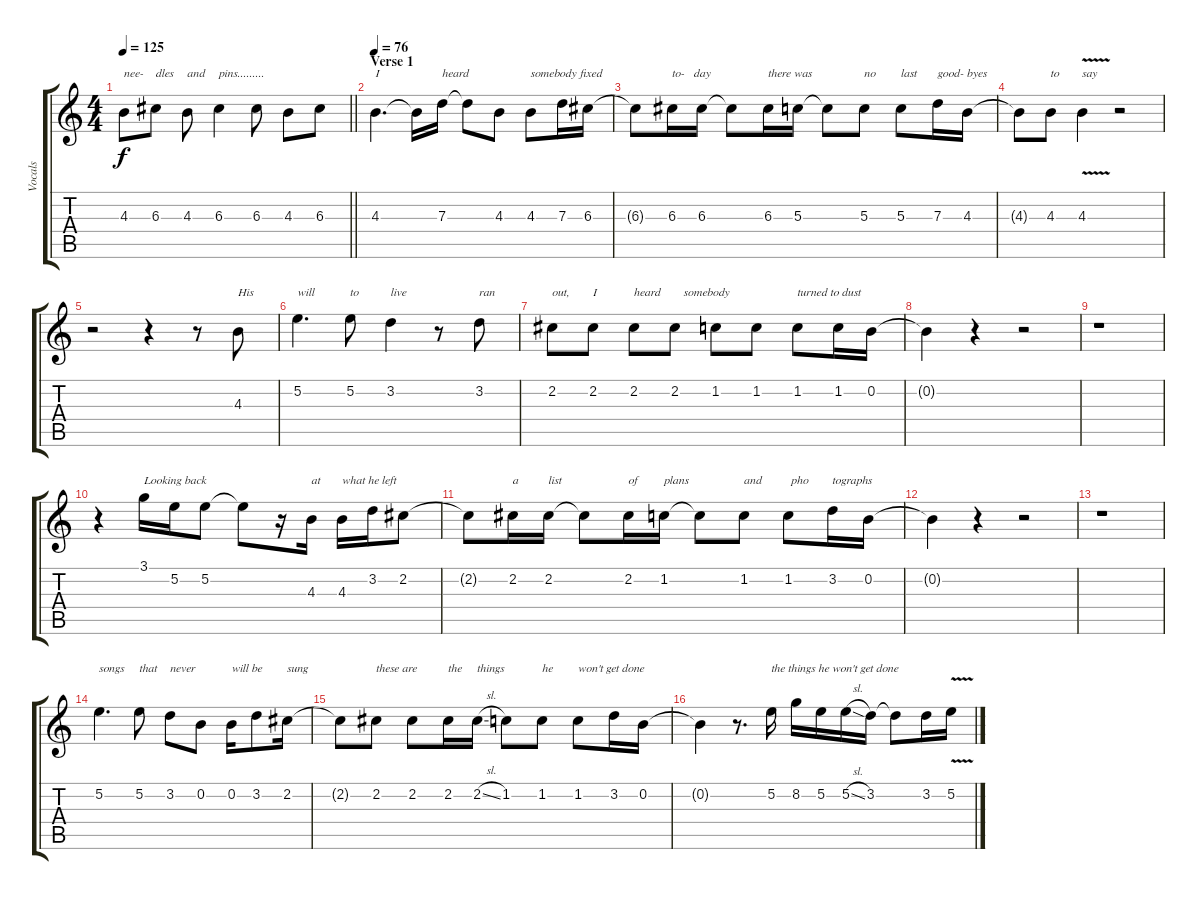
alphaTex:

\track ("Vocals" "Vocals") {instrument overdrivenguitar}
\staff {score tabs}
\tuning (E4 B3 G3 D3 A2 E2) {hide}
\ts (4 4)
\tempo 125
\clef g2
\barLineRight lightlight
\ks c
4.3.8{txt "nee-" dy f} 6.3.8{txt "dles"} 4.3.8{txt "and"} 6.3.4{txt "pins........."} 6.3.8 4.3.8 6.3.8 |
\section ("" "Verse 1")
\tempo 76
4.3.4{d txt "I" volume 16} 4.3{t}.16 7.3.16{txt "heard"} 7.3{t}.8 4.3.8 4.3.8{txt "somebody fixed"} 7.3.16 6.3.16 |
6.3{t}.8 6.3.16{txt "to-   day"} 6.3.16 6.3{t}.8 6.3.16{txt "there was"} 5.3.16 5.3{t}.8 5.3.8{txt "no"} 5.3.8{txt "last"} 7.3.16{txt "good- byes"} 4.3.16 |
4.3{t}.8 4.3.8{txt "to "} 4.3{v}.4{txt "say"} r.2 |
r.2 r.4 r.8 4.3.8{txt "His"} |
5.2.4{d txt "will"} 5.2.8{txt "to"} 3.2.4{txt "live"} r.8 3.2.8{txt "ran"} |
2.2.8{txt "out,"} 2.2.8{txt "I"} 2.2.8{txt "heard"} 2.2.8{txt "   somebody"} 1.2.8 1.2.8 1.2.8{txt "turned to dust"} 1.2.16 0.2.16 |
0.2{t}.4 r.4 r.2 |
r.1 |
r.4 3.1.16{txt "Looking back"} 5.2.16 5.2.8 5.2{t}.8 r.16 4.3.16{txt "at"} 4.3.16{txt "what he left"} 3.2.16 2.2.8 |
2.2{t}.8 2.2.16{txt "a"} 2.2.16{txt "list"} 2.2{t}.8 2.2.16{txt "of"} 1.2.16{txt "plans "} 1.2{t}.8 1.2.8{txt "and"} 1.2.8{txt " pho"} 3.2.16{txt "tographs"} 0.2.16 |
0.2{t}.4 r.4 r.2 |
r.1 |
5.2.4{d txt "songs"} 5.2.8{txt "that"} 3.2.8{txt "never"} 0.2.8 0.2.16{txt "will be"} 3.2.8 2.2.16{txt "sung"} |
2.2{t}.8 2.2.8{txt "these are"} 2.2.8 2.2.16{txt "the"} 2.2{sl}.16{txt "things"} 1.2.8 1.2.8{txt "he"} 1.2.8{txt "won't get done"} 3.2.16 0.2.16 |
0.2{t}.4 r.8{d} 5.2.16{txt "the things he won't get done"} 8.2.16 5.2.16 5.2{sl}.16 3.2.16 3.2{t}.8 3.2.16 5.2{v}.16
